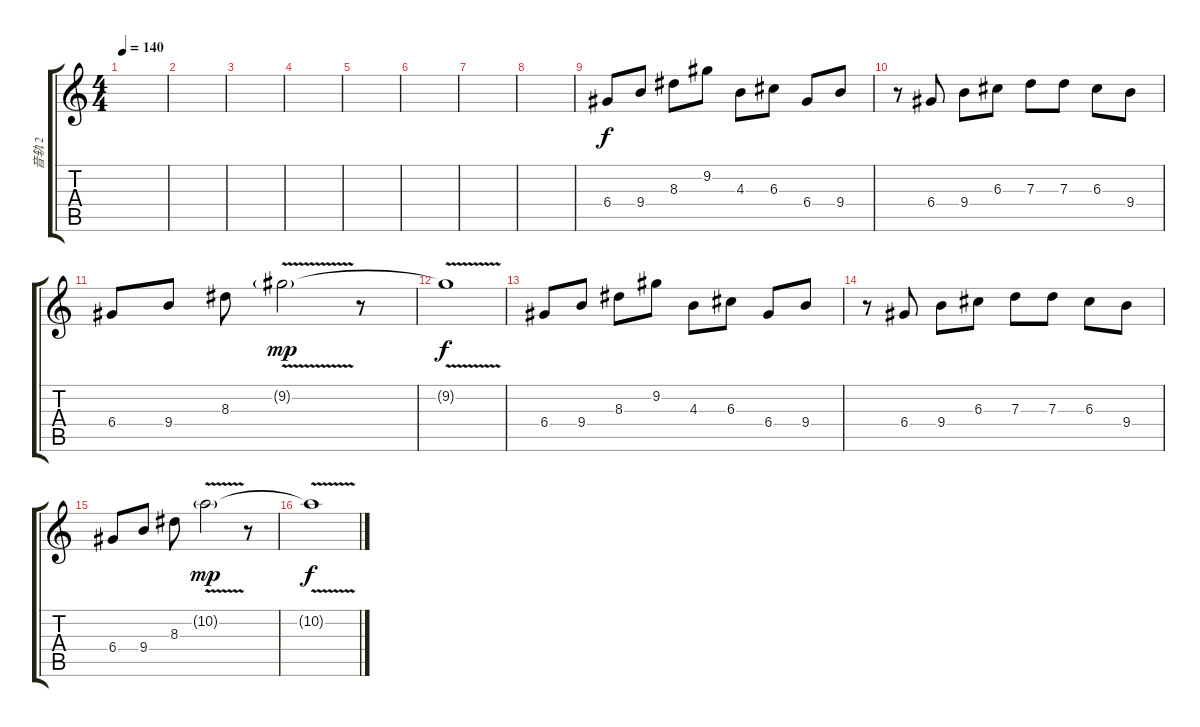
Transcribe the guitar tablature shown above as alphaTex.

\track ("音轨 2" "音轨 2") {instrument overdrivenguitar}
\staff {score tabs}
\tuning (E4 B3 G3 D3 A2 E2) {hide}
\ts (4 4)
\tempo 140
\clef g2
\ks c
|
|
|
|
|
|
|
|
6.4.8 9.4.8 8.3.8 9.2.8 4.3.8 6.3.8 6.4.8 9.4.8 |
r.8 6.4.8 9.4.8 6.3.8 7.3.8 7.3.8 6.3.8 9.4.8 |
6.4.8 9.4.8 8.3.8 9.2{v g}.2{dy mp} r.8 |
9.2{t}.1{dy f} |
6.4.8 9.4.8 8.3.8 9.2.8 4.3.8 6.3.8 6.4.8 9.4.8 |
r.8 6.4.8 9.4.8 6.3.8 7.3.8 7.3.8 6.3.8 9.4.8 |
6.4.8 9.4.8 8.3.8 10.2{v g}.2{dy mp} r.8 |
10.2{v t}.1{dy f}
